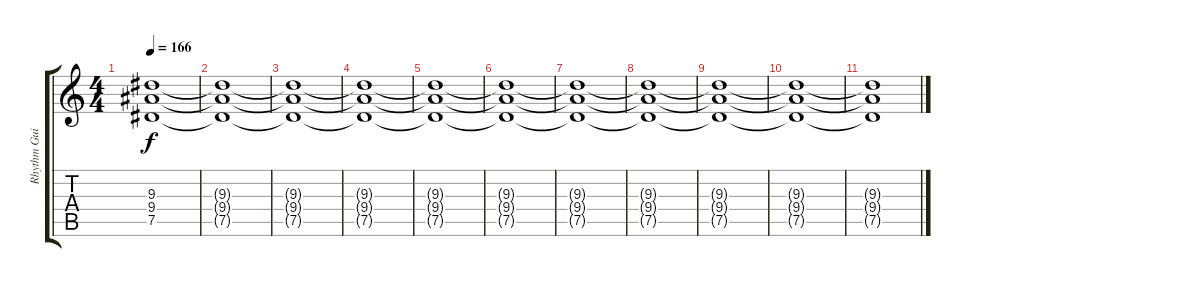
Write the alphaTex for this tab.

\track ("Rhythm Guitar" "Rhythm Gui") {instrument overdrivenguitar}
\staff {score tabs}
\tuning (Eb4 Bb3 Gb3 Db3 Ab2 Eb2) {hide}
\ts (4 4)
\tempo 166
\clef g2
\ks c
(9.3{t} 9.4{t} 7.5{t}).1{dy f} |
(9.3{t} 9.4{t} 7.5{t}).1 |
(9.3{t} 9.4{t} 7.5{t}).1 |
(9.3{t} 9.4{t} 7.5{t}).1{volume 7} |
(9.3{t} 9.4{t} 7.5{t}).1 |
(9.3{t} 9.4{t} 7.5{t}).1 |
(9.3{t} 9.4{t} 7.5{t}).1 |
(9.3{t} 9.4{t} 7.5{t}).1{volume 0} |
(9.3{t} 9.4{t} 7.5{t}).1 |
(9.3{t} 9.4{t} 7.5{t}).1 |
(9.3{t} 9.4{t} 7.5{t}).1
